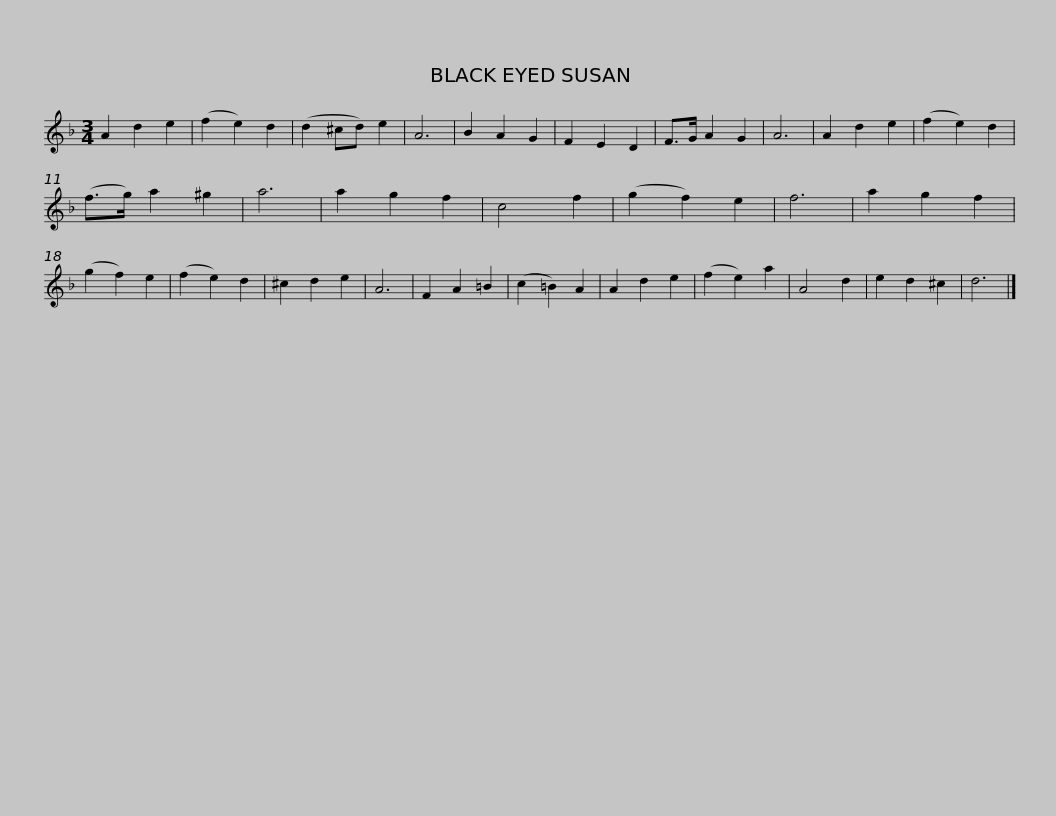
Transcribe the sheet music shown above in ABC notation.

X:1
L:1/8
M:3/4
I:linebreak $
K:Dmin
V:1 treble
V:1
 A2 d2 e2 | (f2 e2) d2 | (d2 ^cd) e2 | A6 | B2 A2 G2 | %5
 F2 E2 D2 | F>G A2 G2 | A6 | A2 d2 e2 | (f2 e2) d2 | %10
 (f>g) a2 ^g2 | a6 |$ a2 g2 f2 | c4 f2 | (g2 f2) e2 | %15
 f6 | a2 g2 f2 | (g2 f2) e2 | (f2 e2) d2 | ^c2 d2 e2 | %20
 A6 | F2 A2 =B2 | (c2 =B2) A2 | A2 d2 e2 | (f2 e2) a2 |$ %25
 A4 d2 | e2 d2 ^c2 | d6 |] %28
